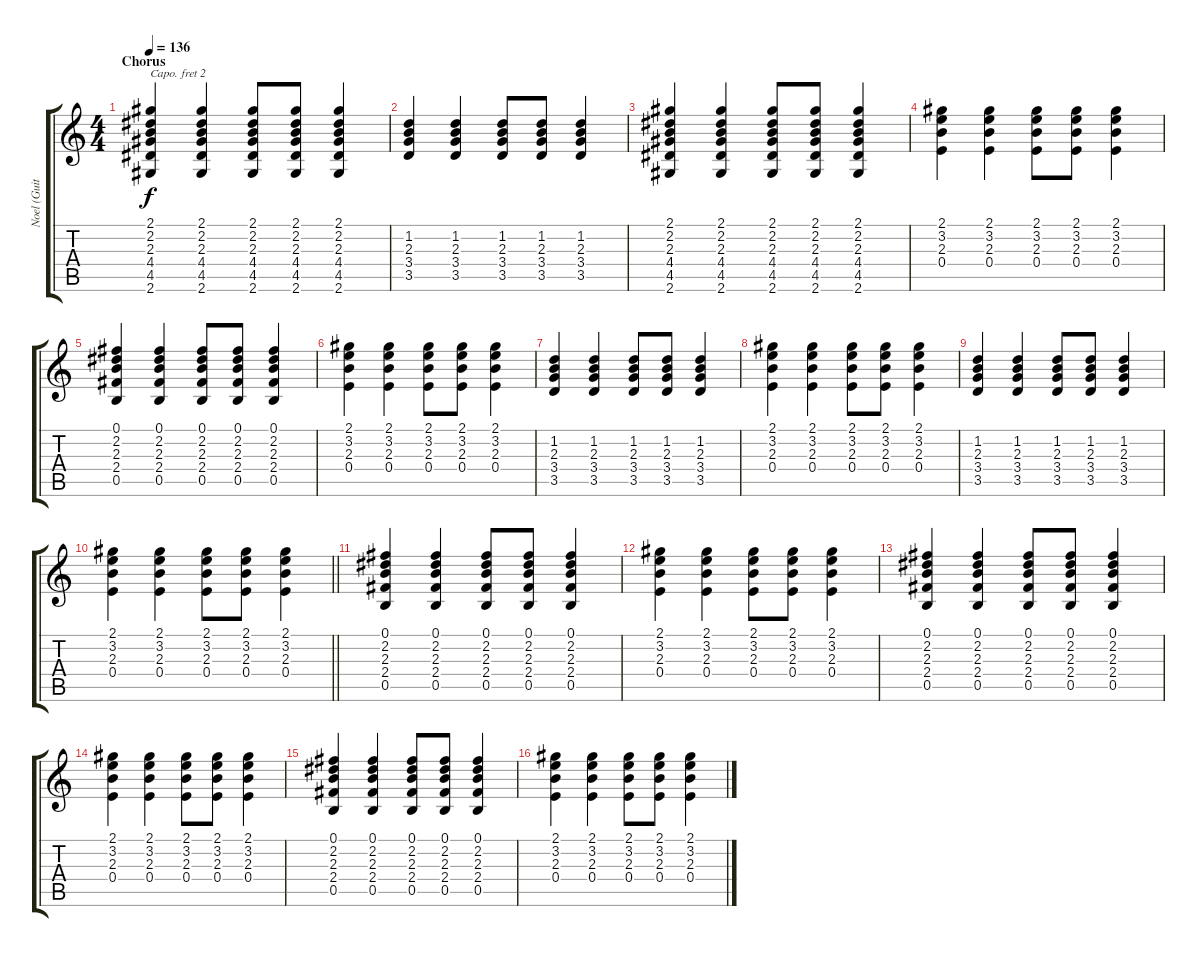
\track ("Noel (Guitar 1)" "Noel (Guit") {instrument overdrivenguitar}
\staff {score tabs}
\capo 2
\tuning (E4 B3 G3 D3 A2 E2) {hide}
\ts (4 4)
\section ("" "Chorus")
\tempo 136
\clef g2
\ks c
(2.1 2.2 2.3 4.4 4.5 2.6).4{dy f} (2.1 2.2 2.3 4.4 4.5 2.6).4 (2.1 2.2 2.3 4.4 4.5 2.6).8 (2.1 2.2 2.3 4.4 4.5 2.6).8 (2.1 2.2 2.3 4.4 4.5 2.6).4 |
(1.2 2.3 3.4 3.5).4 (1.2 2.3 3.4 3.5).4 (1.2 2.3 3.4 3.5).8 (1.2 2.3 3.4 3.5).8 (1.2 2.3 3.4 3.5).4 |
(2.1 2.2 2.3 4.4 4.5 2.6).4 (2.1 2.2 2.3 4.4 4.5 2.6).4 (2.1 2.2 2.3 4.4 4.5 2.6).8 (2.1 2.2 2.3 4.4 4.5 2.6).8 (2.1 2.2 2.3 4.4 4.5 2.6).4 |
(2.1 3.2 2.3 0.4).4 (2.1 3.2 2.3 0.4).4 (2.1 3.2 2.3 0.4).8 (2.1 3.2 2.3 0.4).8 (2.1 3.2 2.3 0.4).4 |
(0.1 2.2 2.3 2.4 0.5).4 (0.1 2.2 2.3 2.4 0.5).4 (0.1 2.2 2.3 2.4 0.5).8 (0.1 2.2 2.3 2.4 0.5).8 (0.1 2.2 2.3 2.4 0.5).4 |
(2.1 3.2 2.3 0.4).4 (2.1 3.2 2.3 0.4).4 (2.1 3.2 2.3 0.4).8 (2.1 3.2 2.3 0.4).8 (2.1 3.2 2.3 0.4).4 |
(1.2 2.3 3.4 3.5).4 (1.2 2.3 3.4 3.5).4 (1.2 2.3 3.4 3.5).8 (1.2 2.3 3.4 3.5).8 (1.2 2.3 3.4 3.5).4 |
(2.1 3.2 2.3 0.4).4 (2.1 3.2 2.3 0.4).4 (2.1 3.2 2.3 0.4).8 (2.1 3.2 2.3 0.4).8 (2.1 3.2 2.3 0.4).4 |
(1.2 2.3 3.4 3.5).4 (1.2 2.3 3.4 3.5).4 (1.2 2.3 3.4 3.5).8 (1.2 2.3 3.4 3.5).8 (1.2 2.3 3.4 3.5).4 |
\barLineRight lightlight
(2.1 3.2 2.3 0.4).4 (2.1 3.2 2.3 0.4).4 (2.1 3.2 2.3 0.4).8 (2.1 3.2 2.3 0.4).8 (2.1 3.2 2.3 0.4).4 |
(0.1 2.2 2.3 2.4 0.5).4 (0.1 2.2 2.3 2.4 0.5).4 (0.1 2.2 2.3 2.4 0.5).8 (0.1 2.2 2.3 2.4 0.5).8 (0.1 2.2 2.3 2.4 0.5).4 |
(2.1 3.2 2.3 0.4).4 (2.1 3.2 2.3 0.4).4 (2.1 3.2 2.3 0.4).8 (2.1 3.2 2.3 0.4).8 (2.1 3.2 2.3 0.4).4 |
(0.1 2.2 2.3 2.4 0.5).4 (0.1 2.2 2.3 2.4 0.5).4 (0.1 2.2 2.3 2.4 0.5).8 (0.1 2.2 2.3 2.4 0.5).8 (0.1 2.2 2.3 2.4 0.5).4 |
(2.1 3.2 2.3 0.4).4 (2.1 3.2 2.3 0.4).4 (2.1 3.2 2.3 0.4).8 (2.1 3.2 2.3 0.4).8 (2.1 3.2 2.3 0.4).4 |
(0.1 2.2 2.3 2.4 0.5).4 (0.1 2.2 2.3 2.4 0.5).4 (0.1 2.2 2.3 2.4 0.5).8 (0.1 2.2 2.3 2.4 0.5).8 (0.1 2.2 2.3 2.4 0.5).4 |
(2.1 3.2 2.3 0.4).4 (2.1 3.2 2.3 0.4).4 (2.1 3.2 2.3 0.4).8 (2.1 3.2 2.3 0.4).8 (2.1 3.2 2.3 0.4).4
